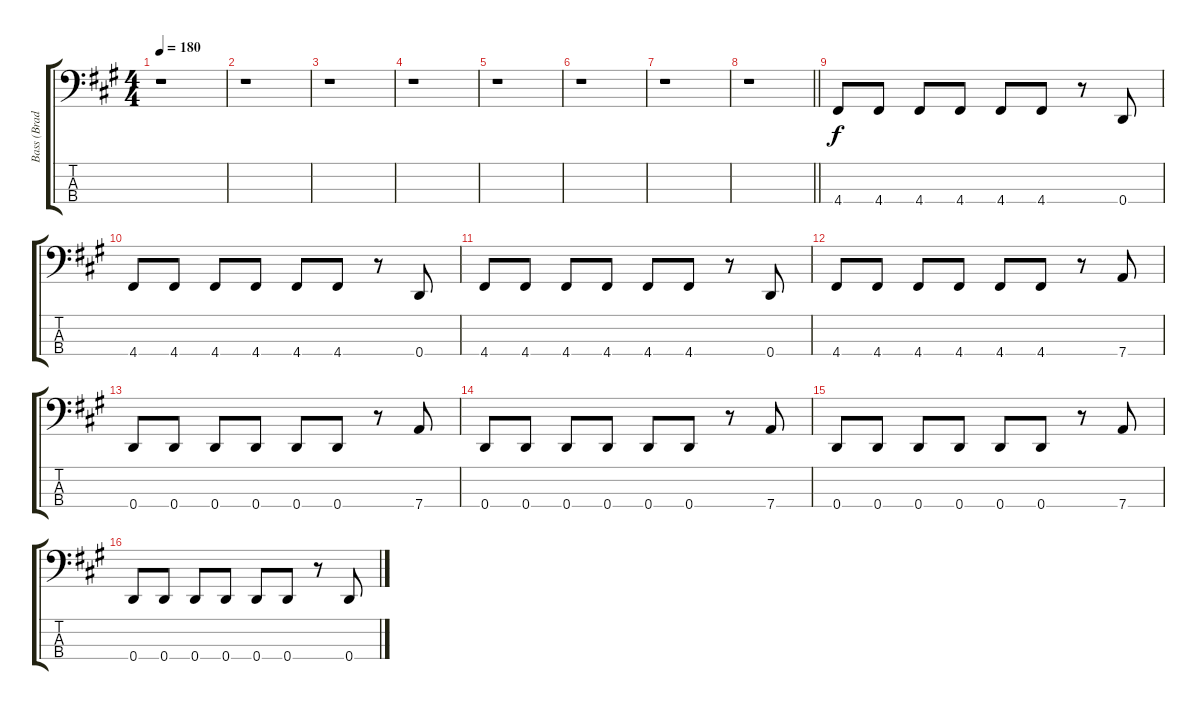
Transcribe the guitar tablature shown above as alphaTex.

\track ("Bass (Brad Walst)" "Bass (Brad") {instrument electricbassfinger}
\staff {score tabs}
\tuning (G2 D2 A1 D1) {hide}
\ts (4 4)
\tempo 180
\clef f4
\ks f#minor
r.1{dy f} |
r.1 |
r.1 |
r.1 |
r.1 |
r.1 |
r.1 |
\barLineRight lightlight
r.1 |
4.4.8 4.4.8 4.4.8 4.4.8 4.4.8 4.4.8 r.8 0.4.8 |
4.4.8 4.4.8 4.4.8 4.4.8 4.4.8 4.4.8 r.8 0.4.8 |
4.4.8 4.4.8 4.4.8 4.4.8 4.4.8 4.4.8 r.8 0.4.8 |
4.4.8 4.4.8 4.4.8 4.4.8 4.4.8 4.4.8 r.8 7.4.8 |
0.4.8 0.4.8 0.4.8 0.4.8 0.4.8 0.4.8 r.8 7.4.8 |
0.4.8 0.4.8 0.4.8 0.4.8 0.4.8 0.4.8 r.8 7.4.8 |
0.4.8 0.4.8 0.4.8 0.4.8 0.4.8 0.4.8 r.8 7.4.8 |
0.4.8 0.4.8 0.4.8 0.4.8 0.4.8 0.4.8 r.8 0.4.8
